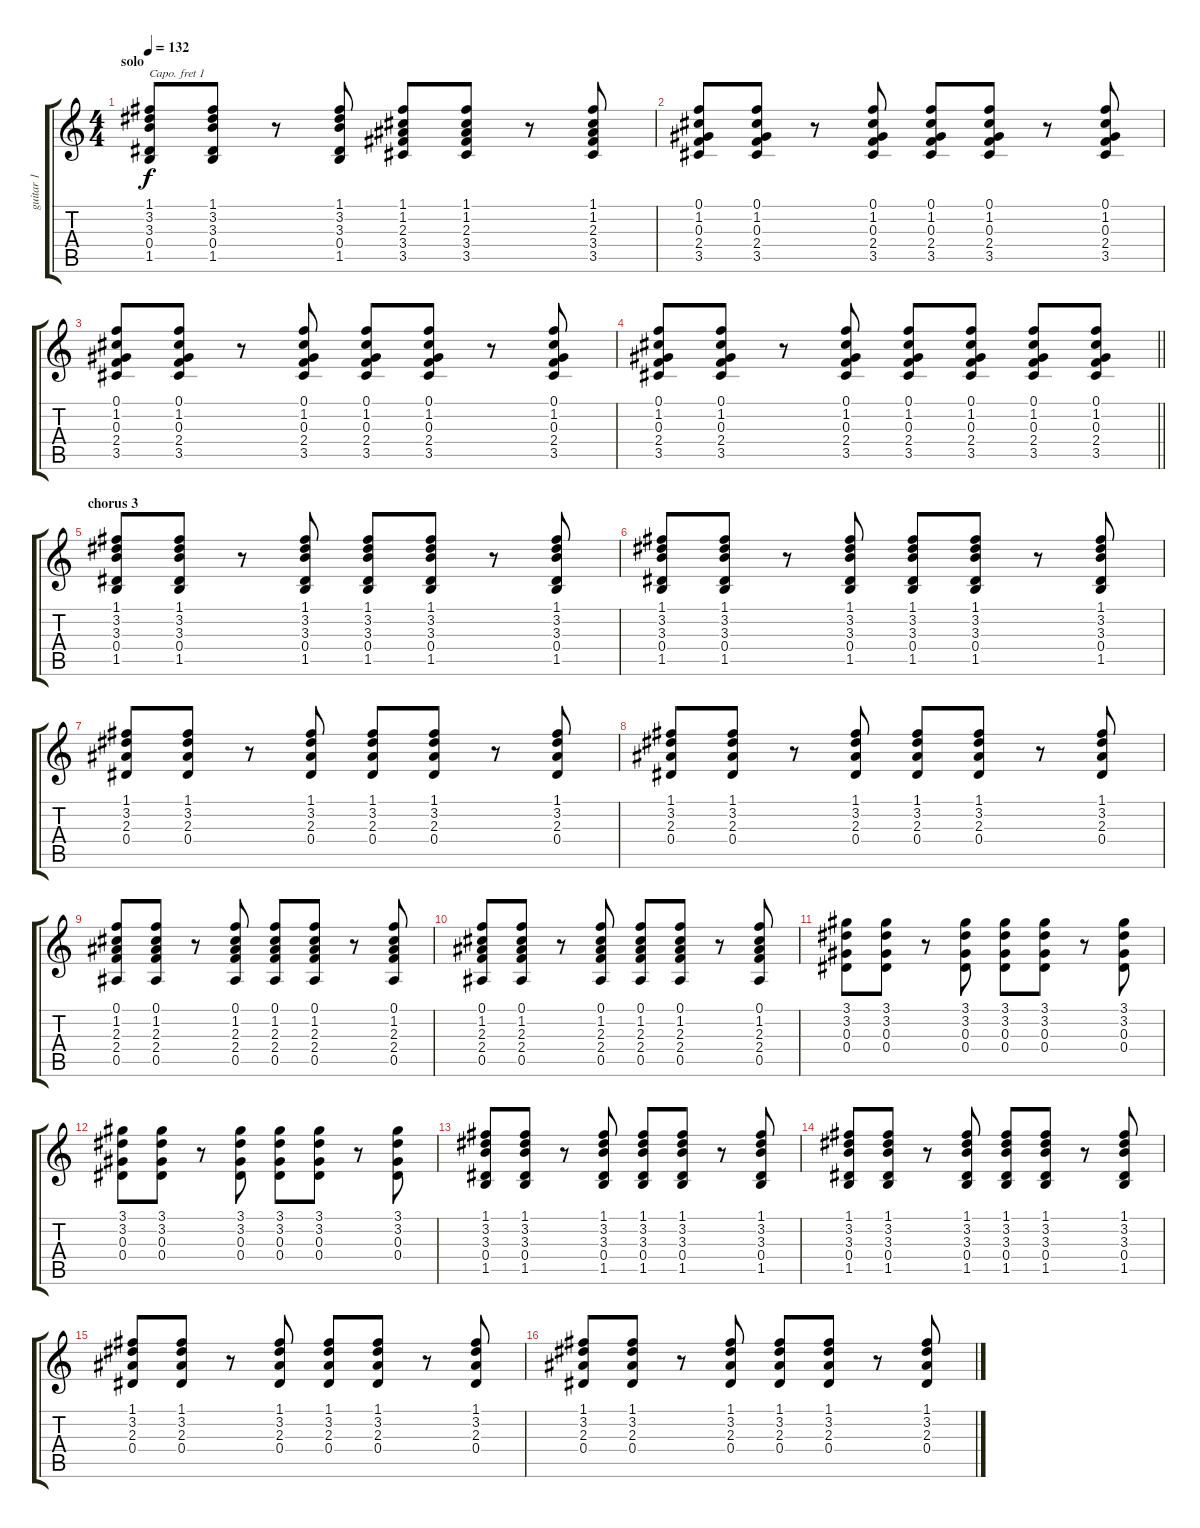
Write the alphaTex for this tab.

\track ("guitar 1" "guitar 1") {instrument electricguitarclean}
\staff {score tabs}
\capo 1
\tuning (E4 B3 G3 D3 A2 E2) {hide}
\ts (4 4)
\section ("" "solo")
\tempo 132
\clef g2
\ks c
(1.1 3.2 3.3 0.4 1.5).8{dy f} (1.1 3.2 3.3 0.4 1.5).8 r.8 (1.1 3.2 3.3 0.4 1.5).8 (1.1 1.2 2.3 3.4 3.5).8 (1.1 1.2 2.3 3.4 3.5).8 r.8 (1.1 1.2 2.3 3.4 3.5).8 |
(0.1 1.2 0.3 2.4 3.5).8 (0.1 1.2 0.3 2.4 3.5).8 r.8 (0.1 1.2 0.3 2.4 3.5).8 (0.1 1.2 0.3 2.4 3.5).8 (0.1 1.2 0.3 2.4 3.5).8 r.8 (0.1 1.2 0.3 2.4 3.5).8 |
(0.1 1.2 0.3 2.4 3.5).8 (0.1 1.2 0.3 2.4 3.5).8 r.8 (0.1 1.2 0.3 2.4 3.5).8 (0.1 1.2 0.3 2.4 3.5).8 (0.1 1.2 0.3 2.4 3.5).8 r.8 (0.1 1.2 0.3 2.4 3.5).8 |
\barLineRight lightlight
(0.1 1.2 0.3 2.4 3.5).8 (0.1 1.2 0.3 2.4 3.5).8 r.8 (0.1 1.2 0.3 2.4 3.5).8 (0.1 1.2 0.3 2.4 3.5).8 (0.1 1.2 0.3 2.4 3.5).8 (0.1 1.2 0.3 2.4 3.5).8 (0.1 1.2 0.3 2.4 3.5).8 |
\section ("" "chorus 3")
(1.1 3.2 3.3 0.4 1.5).8 (1.1 3.2 3.3 0.4 1.5).8 r.8 (1.1 3.2 3.3 0.4 1.5).8 (1.1 3.2 3.3 0.4 1.5).8 (1.1 3.2 3.3 0.4 1.5).8 r.8 (1.1 3.2 3.3 0.4 1.5).8 |
(1.1 3.2 3.3 0.4 1.5).8 (1.1 3.2 3.3 0.4 1.5).8 r.8 (1.1 3.2 3.3 0.4 1.5).8 (1.1 3.2 3.3 0.4 1.5).8 (1.1 3.2 3.3 0.4 1.5).8 r.8 (1.1 3.2 3.3 0.4 1.5).8 |
(1.1 3.2 2.3 0.4).8 (1.1 3.2 2.3 0.4).8 r.8 (1.1 3.2 2.3 0.4).8 (1.1 3.2 2.3 0.4).8 (1.1 3.2 2.3 0.4).8 r.8 (1.1 3.2 2.3 0.4).8 |
(1.1 3.2 2.3 0.4).8 (1.1 3.2 2.3 0.4).8 r.8 (1.1 3.2 2.3 0.4).8 (1.1 3.2 2.3 0.4).8 (1.1 3.2 2.3 0.4).8 r.8 (1.1 3.2 2.3 0.4).8 |
(0.1 1.2 2.3 2.4 0.5).8 (0.1 1.2 2.3 2.4 0.5).8 r.8 (0.1 1.2 2.3 2.4 0.5).8 (0.1 1.2 2.3 2.4 0.5).8 (0.1 1.2 2.3 2.4 0.5).8 r.8 (0.1 1.2 2.3 2.4 0.5).8 |
(0.1 1.2 2.3 2.4 0.5).8 (0.1 1.2 2.3 2.4 0.5).8 r.8 (0.1 1.2 2.3 2.4 0.5).8 (0.1 1.2 2.3 2.4 0.5).8 (0.1 1.2 2.3 2.4 0.5).8 r.8 (0.1 1.2 2.3 2.4 0.5).8 |
(3.1 3.2 0.3 0.4).8 (3.1 3.2 0.3 0.4).8 r.8 (3.1 3.2 0.3 0.4).8 (3.1 3.2 0.3 0.4).8 (3.1 3.2 0.3 0.4).8 r.8 (3.1 3.2 0.3 0.4).8 |
(3.1 3.2 0.3 0.4).8 (3.1 3.2 0.3 0.4).8 r.8 (3.1 3.2 0.3 0.4).8 (3.1 3.2 0.3 0.4).8 (3.1 3.2 0.3 0.4).8 r.8 (3.1 3.2 0.3 0.4).8 |
(1.1 3.2 3.3 0.4 1.5).8 (1.1 3.2 3.3 0.4 1.5).8 r.8 (1.1 3.2 3.3 0.4 1.5).8 (1.1 3.2 3.3 0.4 1.5).8 (1.1 3.2 3.3 0.4 1.5).8 r.8 (1.1 3.2 3.3 0.4 1.5).8 |
(1.1 3.2 3.3 0.4 1.5).8 (1.1 3.2 3.3 0.4 1.5).8 r.8 (1.1 3.2 3.3 0.4 1.5).8 (1.1 3.2 3.3 0.4 1.5).8 (1.1 3.2 3.3 0.4 1.5).8 r.8 (1.1 3.2 3.3 0.4 1.5).8 |
(1.1 3.2 2.3 0.4).8 (1.1 3.2 2.3 0.4).8 r.8 (1.1 3.2 2.3 0.4).8 (1.1 3.2 2.3 0.4).8 (1.1 3.2 2.3 0.4).8 r.8 (1.1 3.2 2.3 0.4).8 |
(1.1 3.2 2.3 0.4).8 (1.1 3.2 2.3 0.4).8 r.8 (1.1 3.2 2.3 0.4).8 (1.1 3.2 2.3 0.4).8 (1.1 3.2 2.3 0.4).8 r.8 (1.1 3.2 2.3 0.4).8
